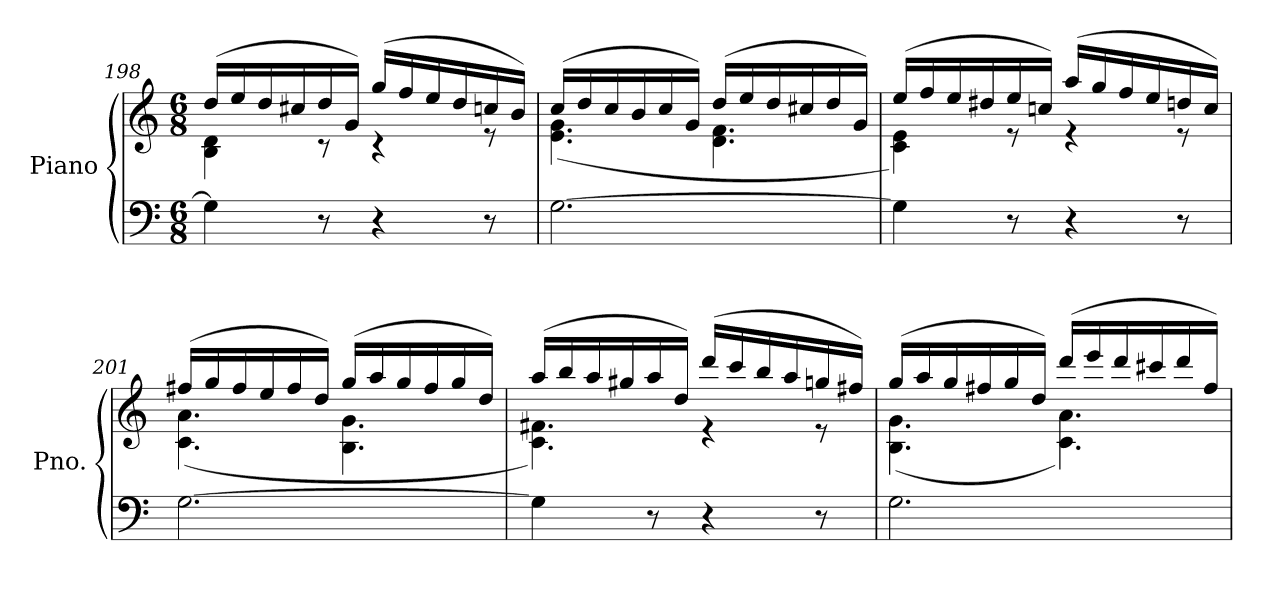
**kern	**kern
*part1	*part1
*staff2	*staff1
*I"Piano	*
*I'Pno.	*
*clefF4	*clefG2
*k[]	*k[]
*C:	*C:
*M6/8	*M6/8
=198	=198
*	*^
4G\]	(16dd/LL	4B\ 4d\
.	16ee/	.
.	16dd/	.
.	16cc#X/	.
8r	16dd/	8rc
.	16g/JJ)	.
4r	(16gg/LL	4rc
.	16ff/	.
.	16ee/	.
.	16dd/	.
8r	16ccn/	8re
.	16b/JJ)	.
!!LO:LB:g=z	!!
=199	=199	=199
[2.G\	(16cc/LL	(4.e\ 4.g\
.	16dd/	.
.	16cc/	.
.	16b/	.
.	16cc/	.
.	16g/JJ)	.
.	(16dd/LL	4.d\ 4.f\
.	16ee/	.
.	16dd/	.
.	16cc#X/	.
.	16dd/	.
.	16g/JJ)	.
=200	=200	=200
4G\]	(16ee/LL	4c\ 4e\)
.	16ff/	.
.	16ee/	.
.	16dd#X/	.
8r	16ee/	8re
.	16ccn/JJ)	.
4r	(16aa/LL	4re
.	16gg/	.
.	16ff/	.
.	16ee/	.
8r	16ddn/	8re
.	16cc/JJ)	.
=201	=201	=201
[2.G\	(16ff#X/LL	(4.c\ 4.a\
.	16gg/	.
.	16ff#/	.
.	16ee/	.
.	16ff#/	.
.	16dd/JJ)	.
.	(16gg/LL	4.B\ 4.g\
.	16aa/	.
.	16gg/	.
.	16ff#/	.
.	16gg/	.
.	16dd/JJ)	.
!!LO:LB:g=z	!!
=202	=202	=202
4G\]	(16aa/LL	4.c\ 4.f#X\)
.	16bb/	.
.	16aa/	.
.	16gg#X/	.
8r	16aa/	.
.	16dd/JJ)	.
4r	(16ddd/LL	4re
.	16ccc/	.
.	16bb/	.
.	16aa/	.
8r	16ggn/	8re
.	16ff#X/JJ)	.
=203	=203	=203
2.G\	(16gg/LL	(4.B\ 4.g\
.	16aa/	.
.	16gg/	.
.	16ff#X/	.
.	16gg/	.
.	16dd/JJ)	.
.	(16ddd/LL	4.c\ 4.a\)
.	16eee/	.
.	16ddd/	.
.	16ccc#X/	.
.	16ddd/	.
.	16ff#/JJ)	.
*	*v	*v
=	=
*-	*-
